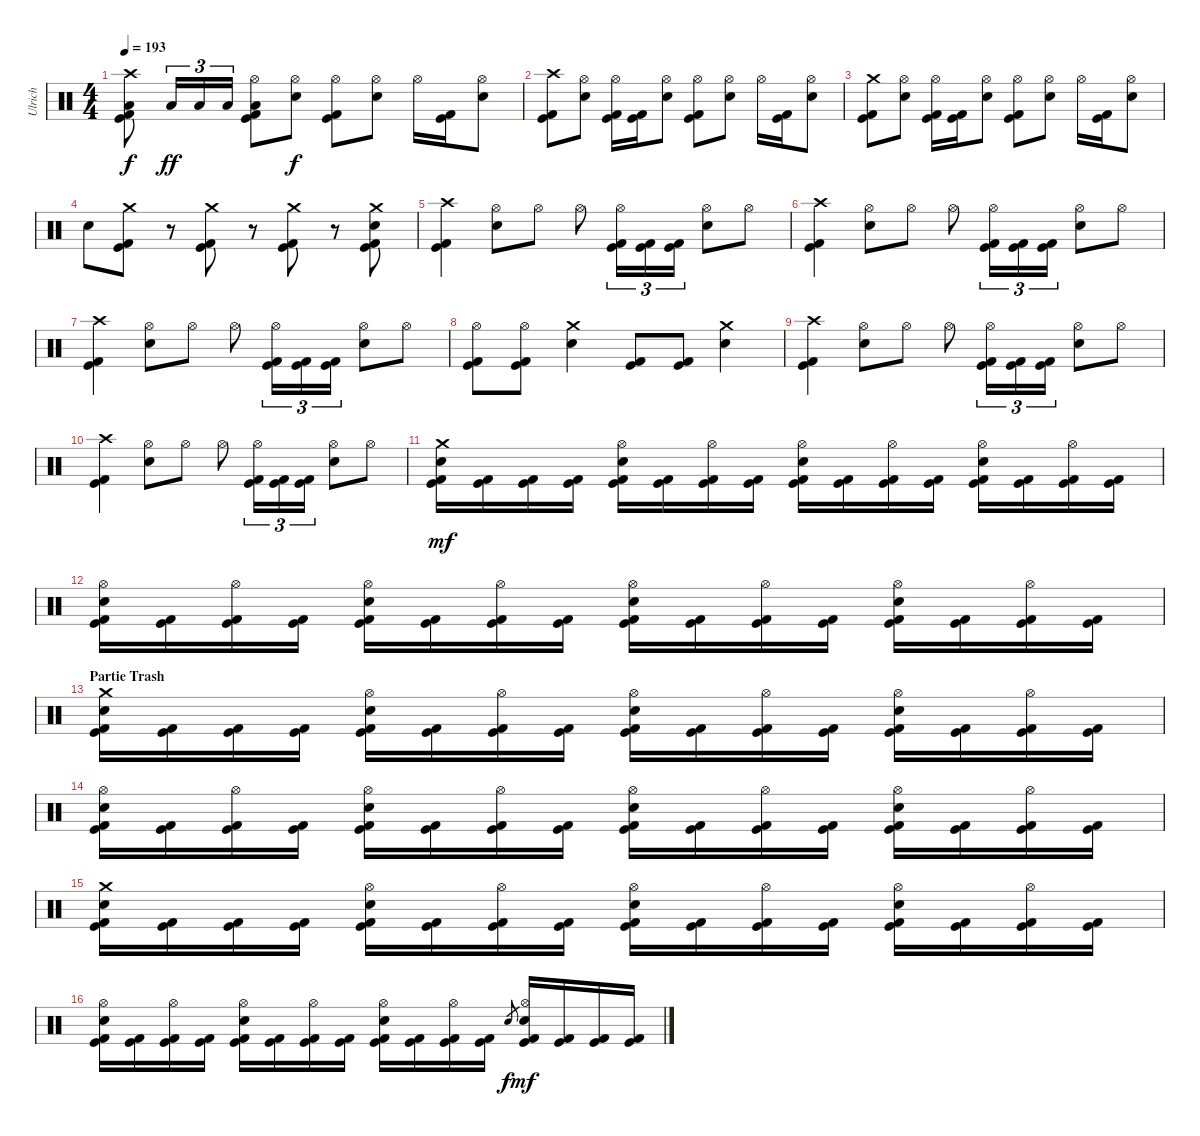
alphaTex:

\track ("Ulrich" "Ulrich") {instrument percussion}
\staff {score}
\articulation defaults
\ts (4 4)
\tempo 193
\clef neutral
\ks c
("Crash high (hit)" "Low Tom (hit)" "Kick (hit) 2" "Kick (hit)").8{dy f} "Low Tom (hit)".16{tu (3 2) dy ff} "Low Tom (hit)".16{tu (3 2)} "Low Tom (hit)".16{tu (3 2)} ("Hi-Hat (open)" "Low Tom (hit)" "Kick (hit) 2" "Kick (hit)").8 ("Hi-Hat (open)" "Electric Snare (hit)").8{dy f} ("Hi-Hat (open)" "Kick (hit) 2" "Kick (hit)").8 ("Hi-Hat (open)" "Electric Snare (hit)").8 "Hi-Hat (open)".16 ("Kick (hit) 2" "Kick (hit)").16 ("Hi-Hat (open)" "Electric Snare (hit)").8 |
("Crash high (hit)" "Kick (hit) 2" "Kick (hit)").8 ("Hi-Hat (open)" "Electric Snare (hit)").8 ("Hi-Hat (open)" "Kick (hit) 2" "Kick (hit)").16 ("Kick (hit) 2" "Kick (hit)").16 ("Hi-Hat (open)" "Electric Snare (hit)").8 ("Hi-Hat (open)" "Kick (hit) 2" "Kick (hit)").8 ("Hi-Hat (open)" "Electric Snare (hit)").8 "Hi-Hat (open)".16 ("Kick (hit) 2" "Kick (hit)").16 ("Hi-Hat (open)" "Electric Snare (hit)").8 |
("Crash medium (hit)" "Kick (hit) 2" "Kick (hit)").8 ("Hi-Hat (open)" "Electric Snare (hit)").8 ("Hi-Hat (open)" "Kick (hit) 2" "Kick (hit)").16 ("Kick (hit) 2" "Kick (hit)").16 ("Hi-Hat (open)" "Electric Snare (hit)").8 ("Hi-Hat (open)" "Kick (hit) 2" "Kick (hit)").8 ("Hi-Hat (open)" "Electric Snare (hit)").8 "Hi-Hat (open)".16 ("Kick (hit) 2" "Kick (hit)").16 ("Hi-Hat (open)" "Electric Snare (hit)").8 |
"Electric Snare (hit)".8 ("Crash medium (hit)" "Kick (hit) 2" "Kick (hit)").8 r.8 ("Crash medium (hit)" "Kick (hit)" "Kick (hit) 2").8 r.8 ("Crash medium (hit)" "Kick (hit)" "Kick (hit) 2").8 r.8 ("Crash medium (hit)" "Electric Snare (hit)" "Kick (hit)" "Kick (hit) 2").8 |
("Crash high (hit)" "Kick (hit) 2" "Kick (hit)").4 ("Hi-Hat (open)" "Electric Snare (hit)").8 "Hi-Hat (open)".8 "Hi-Hat (open)".8 ("Hi-Hat (open)" "Kick (hit) 2" "Kick (hit)").16{tu (3 2)} ("Kick (hit) 2" "Kick (hit)").16{tu (3 2)} ("Kick (hit) 2" "Kick (hit)").16{tu (3 2)} ("Hi-Hat (open)" "Electric Snare (hit)").8 "Hi-Hat (open)".8 |
("Crash high (hit)" "Kick (hit) 2" "Kick (hit)").4 ("Hi-Hat (open)" "Electric Snare (hit)").8 "Hi-Hat (open)".8 "Hi-Hat (open)".8 ("Hi-Hat (open)" "Kick (hit) 2" "Kick (hit)").16{tu (3 2)} ("Kick (hit) 2" "Kick (hit)").16{tu (3 2)} ("Kick (hit) 2" "Kick (hit)").16{tu (3 2)} ("Hi-Hat (open)" "Electric Snare (hit)").8 "Hi-Hat (open)".8 |
("Crash high (hit)" "Kick (hit) 2" "Kick (hit)").4 ("Hi-Hat (open)" "Electric Snare (hit)").8 "Hi-Hat (open)".8 "Hi-Hat (open)".8 ("Hi-Hat (open)" "Kick (hit) 2" "Kick (hit)").16{tu (3 2)} ("Kick (hit) 2" "Kick (hit)").16{tu (3 2)} ("Kick (hit) 2" "Kick (hit)").16{tu (3 2)} ("Hi-Hat (open)" "Electric Snare (hit)").8 "Hi-Hat (open)".8 |
("Hi-Hat (open)" "Kick (hit) 2" "Kick (hit)").8 ("Hi-Hat (open)" "Kick (hit) 2" "Kick (hit)").8 ("Crash medium (hit)" "Electric Snare (hit)").4 ("Kick (hit) 2" "Kick (hit)").8 ("Kick (hit) 2" "Kick (hit)").8 ("Crash medium (hit)" "Electric Snare (hit)").4 |
("Crash high (hit)" "Kick (hit) 2" "Kick (hit)").4 ("Hi-Hat (open)" "Electric Snare (hit)").8 "Hi-Hat (open)".8 "Hi-Hat (open)".8 ("Hi-Hat (open)" "Kick (hit) 2" "Kick (hit)").16{tu (3 2)} ("Kick (hit) 2" "Kick (hit)").16{tu (3 2)} ("Kick (hit) 2" "Kick (hit)").16{tu (3 2)} ("Hi-Hat (open)" "Electric Snare (hit)").8 "Hi-Hat (open)".8 |
("Crash high (hit)" "Kick (hit) 2" "Kick (hit)").4 ("Hi-Hat (open)" "Electric Snare (hit)").8 "Hi-Hat (open)".8 "Hi-Hat (open)".8 ("Hi-Hat (open)" "Kick (hit) 2" "Kick (hit)").16{tu (3 2)} ("Kick (hit) 2" "Kick (hit)").16{tu (3 2)} ("Kick (hit) 2" "Kick (hit)").16{tu (3 2)} ("Hi-Hat (open)" "Electric Snare (hit)").8 "Hi-Hat (open)".8 |
("Crash medium (hit)" "Electric Snare (hit)" "Kick (hit) 2" "Kick (hit)").16{dy mf} ("Kick (hit) 2" "Kick (hit)").16 ("Kick (hit) 2" "Kick (hit)").16 ("Kick (hit) 2" "Kick (hit)").16 ("Hi-Hat (open)" "Electric Snare (hit)" "Kick (hit) 2" "Kick (hit)").16 ("Kick (hit) 2" "Kick (hit)").16 ("Hi-Hat (open)" "Kick (hit) 2" "Kick (hit)").16 ("Kick (hit) 2" "Kick (hit)").16 ("Hi-Hat (open)" "Electric Snare (hit)" "Kick (hit) 2" "Kick (hit)").16 ("Kick (hit) 2" "Kick (hit)").16 ("Hi-Hat (open)" "Kick (hit) 2" "Kick (hit)").16 ("Kick (hit) 2" "Kick (hit)").16 ("Hi-Hat (open)" "Electric Snare (hit)" "Kick (hit) 2" "Kick (hit)").16 ("Kick (hit) 2" "Kick (hit)").16 ("Hi-Hat (open)" "Kick (hit) 2" "Kick (hit)").16 ("Kick (hit) 2" "Kick (hit)").16 |
("Hi-Hat (open)" "Electric Snare (hit)" "Kick (hit) 2" "Kick (hit)").16 ("Kick (hit) 2" "Kick (hit)").16 ("Hi-Hat (open)" "Kick (hit) 2" "Kick (hit)").16 ("Kick (hit) 2" "Kick (hit)").16 ("Hi-Hat (open)" "Electric Snare (hit)" "Kick (hit) 2" "Kick (hit)").16 ("Kick (hit) 2" "Kick (hit)").16 ("Hi-Hat (open)" "Kick (hit) 2" "Kick (hit)").16 ("Kick (hit) 2" "Kick (hit)").16 ("Hi-Hat (open)" "Electric Snare (hit)" "Kick (hit) 2" "Kick (hit)").16 ("Kick (hit) 2" "Kick (hit)").16 ("Hi-Hat (open)" "Kick (hit) 2" "Kick (hit)").16 ("Kick (hit) 2" "Kick (hit)").16 ("Hi-Hat (open)" "Electric Snare (hit)" "Kick (hit) 2" "Kick (hit)").16 ("Kick (hit) 2" "Kick (hit)").16 ("Hi-Hat (open)" "Kick (hit) 2" "Kick (hit)").16 ("Kick (hit) 2" "Kick (hit)").16 |
\section ("" "Partie Trash")
("Crash medium (hit)" "Electric Snare (hit)" "Kick (hit) 2" "Kick (hit)").16 ("Kick (hit) 2" "Kick (hit)").16 ("Kick (hit) 2" "Kick (hit)").16 ("Kick (hit) 2" "Kick (hit)").16 ("Hi-Hat (open)" "Electric Snare (hit)" "Kick (hit) 2" "Kick (hit)").16 ("Kick (hit) 2" "Kick (hit)").16 ("Hi-Hat (open)" "Kick (hit) 2" "Kick (hit)").16 ("Kick (hit) 2" "Kick (hit)").16 ("Hi-Hat (open)" "Electric Snare (hit)" "Kick (hit) 2" "Kick (hit)").16 ("Kick (hit) 2" "Kick (hit)").16 ("Hi-Hat (open)" "Kick (hit) 2" "Kick (hit)").16 ("Kick (hit) 2" "Kick (hit)").16 ("Hi-Hat (open)" "Electric Snare (hit)" "Kick (hit) 2" "Kick (hit)").16 ("Kick (hit) 2" "Kick (hit)").16 ("Hi-Hat (open)" "Kick (hit) 2" "Kick (hit)").16 ("Kick (hit) 2" "Kick (hit)").16 |
("Hi-Hat (open)" "Electric Snare (hit)" "Kick (hit) 2" "Kick (hit)").16 ("Kick (hit) 2" "Kick (hit)").16 ("Hi-Hat (open)" "Kick (hit) 2" "Kick (hit)").16 ("Kick (hit) 2" "Kick (hit)").16 ("Hi-Hat (open)" "Electric Snare (hit)" "Kick (hit) 2" "Kick (hit)").16 ("Kick (hit) 2" "Kick (hit)").16 ("Hi-Hat (open)" "Kick (hit) 2" "Kick (hit)").16 ("Kick (hit) 2" "Kick (hit)").16 ("Hi-Hat (open)" "Electric Snare (hit)" "Kick (hit) 2" "Kick (hit)").16 ("Kick (hit) 2" "Kick (hit)").16 ("Hi-Hat (open)" "Kick (hit) 2" "Kick (hit)").16 ("Kick (hit) 2" "Kick (hit)").16 ("Hi-Hat (open)" "Electric Snare (hit)" "Kick (hit) 2" "Kick (hit)").16 ("Kick (hit) 2" "Kick (hit)").16 ("Hi-Hat (open)" "Kick (hit) 2" "Kick (hit)").16 ("Kick (hit) 2" "Kick (hit)").16 |
("Crash medium (hit)" "Electric Snare (hit)" "Kick (hit) 2" "Kick (hit)").16 ("Kick (hit) 2" "Kick (hit)").16 ("Kick (hit) 2" "Kick (hit)").16 ("Kick (hit) 2" "Kick (hit)").16 ("Hi-Hat (open)" "Electric Snare (hit)" "Kick (hit) 2" "Kick (hit)").16 ("Kick (hit) 2" "Kick (hit)").16 ("Hi-Hat (open)" "Kick (hit) 2" "Kick (hit)").16 ("Kick (hit) 2" "Kick (hit)").16 ("Hi-Hat (open)" "Electric Snare (hit)" "Kick (hit) 2" "Kick (hit)").16 ("Kick (hit) 2" "Kick (hit)").16 ("Hi-Hat (open)" "Kick (hit) 2" "Kick (hit)").16 ("Kick (hit) 2" "Kick (hit)").16 ("Hi-Hat (open)" "Electric Snare (hit)" "Kick (hit) 2" "Kick (hit)").16 ("Kick (hit) 2" "Kick (hit)").16 ("Hi-Hat (open)" "Kick (hit) 2" "Kick (hit)").16 ("Kick (hit) 2" "Kick (hit)").16 |
("Hi-Hat (open)" "Electric Snare (hit)" "Kick (hit) 2" "Kick (hit)").16 ("Kick (hit) 2" "Kick (hit)").16 ("Hi-Hat (open)" "Kick (hit) 2" "Kick (hit)").16 ("Kick (hit) 2" "Kick (hit)").16 ("Hi-Hat (open)" "Electric Snare (hit)" "Kick (hit) 2" "Kick (hit)").16 ("Kick (hit) 2" "Kick (hit)").16 ("Hi-Hat (open)" "Kick (hit) 2" "Kick (hit)").16 ("Kick (hit) 2" "Kick (hit)").16 ("Hi-Hat (open)" "Electric Snare (hit)" "Kick (hit) 2" "Kick (hit)").16 ("Kick (hit) 2" "Kick (hit)").16 ("Hi-Hat (open)" "Kick (hit) 2" "Kick (hit)").16 ("Kick (hit) 2" "Kick (hit)").16 "Electric Snare (hit)".8{gr dy f} ("Hi-Hat (open)" "Electric Snare (hit)" "Kick (hit) 2" "Kick (hit)").16{dy mf} ("Kick (hit) 2" "Kick (hit)").16 ("Kick (hit) 2" "Kick (hit)").16 ("Kick (hit) 2" "Kick (hit)").16
